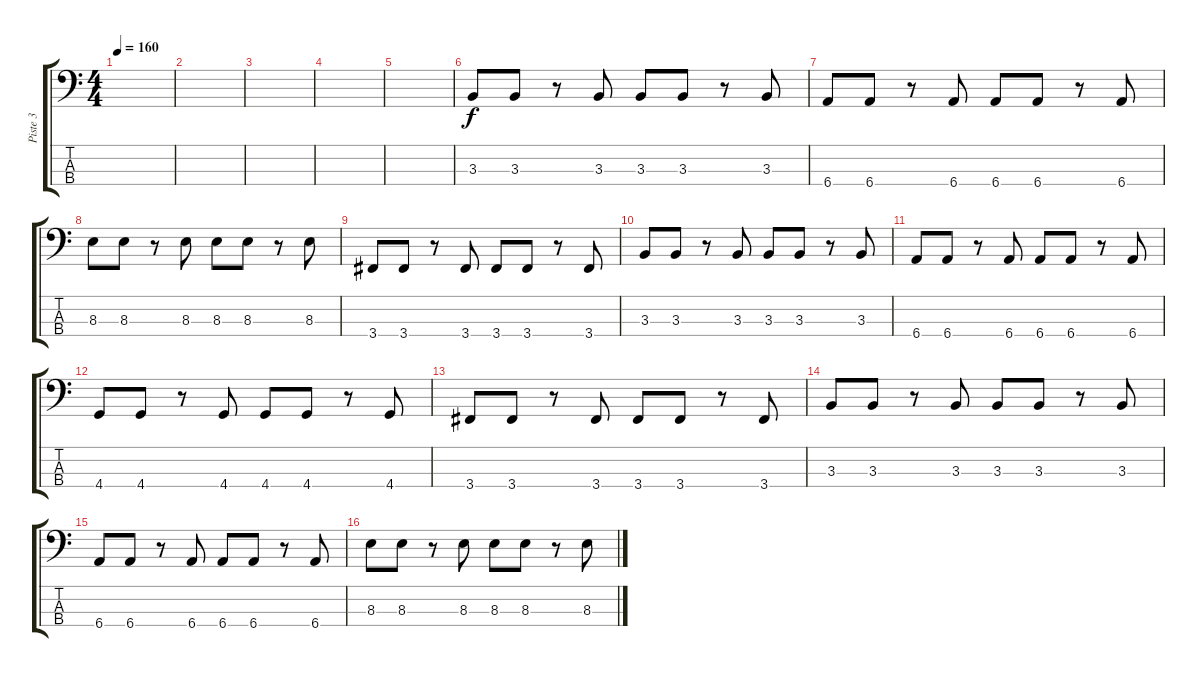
\track ("Piste 3" "Piste 3") {instrument electricbassfinger}
\staff {score tabs}
\tuning (Gb2 Db2 Ab1 Eb1) {hide}
\ts (4 4)
\tempo 160
\clef f4
\ks c
|
|
|
|
|
3.3.8 3.3.8 r.8 3.3.8 3.3.8 3.3.8 r.8 3.3.8 |
6.4.8 6.4.8 r.8 6.4.8 6.4.8 6.4.8 r.8 6.4.8 |
8.3.8 8.3.8 r.8 8.3.8 8.3.8 8.3.8 r.8 8.3.8 |
3.4.8 3.4.8 r.8 3.4.8 3.4.8 3.4.8 r.8 3.4.8 |
3.3.8 3.3.8 r.8 3.3.8 3.3.8 3.3.8 r.8 3.3.8 |
6.4.8 6.4.8 r.8 6.4.8 6.4.8 6.4.8 r.8 6.4.8 |
4.4.8 4.4.8 r.8 4.4.8 4.4.8 4.4.8 r.8 4.4.8 |
3.4.8 3.4.8 r.8 3.4.8 3.4.8 3.4.8 r.8 3.4.8 |
3.3.8 3.3.8 r.8 3.3.8 3.3.8 3.3.8 r.8 3.3.8 |
6.4.8 6.4.8 r.8 6.4.8 6.4.8 6.4.8 r.8 6.4.8 |
8.3.8 8.3.8 r.8 8.3.8 8.3.8 8.3.8 r.8 8.3.8
